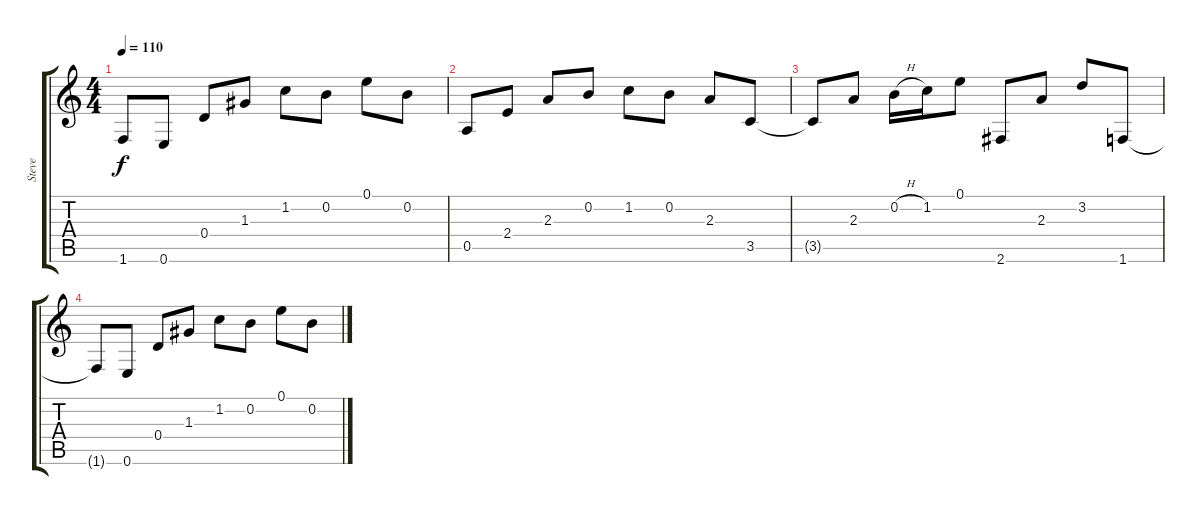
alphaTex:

\track ("Steve" "Steve") {instrument distortionguitar}
\staff {score tabs}
\tuning (E4 B3 G3 D3 A2 E2) {hide}
\ts (4 4)
\tempo 110
\clef g2
\ks c
1.6{t}.8{dy f} 0.6.8 0.4.8 1.3.8 1.2.8 0.2.8 0.1.8 0.2.8 |
0.5.8 2.4.8 2.3.8 0.2.8 1.2.8 0.2.8 2.3.8 3.5.8 |
3.5{t}.8 2.3.8 0.2{h}.16 1.2.16 0.1.8 2.6.8 2.3.8 3.2.8 1.6.8 |
1.6{t}.8 0.6.8 0.4.8 1.3.8 1.2.8 0.2.8 0.1.8 0.2.8
